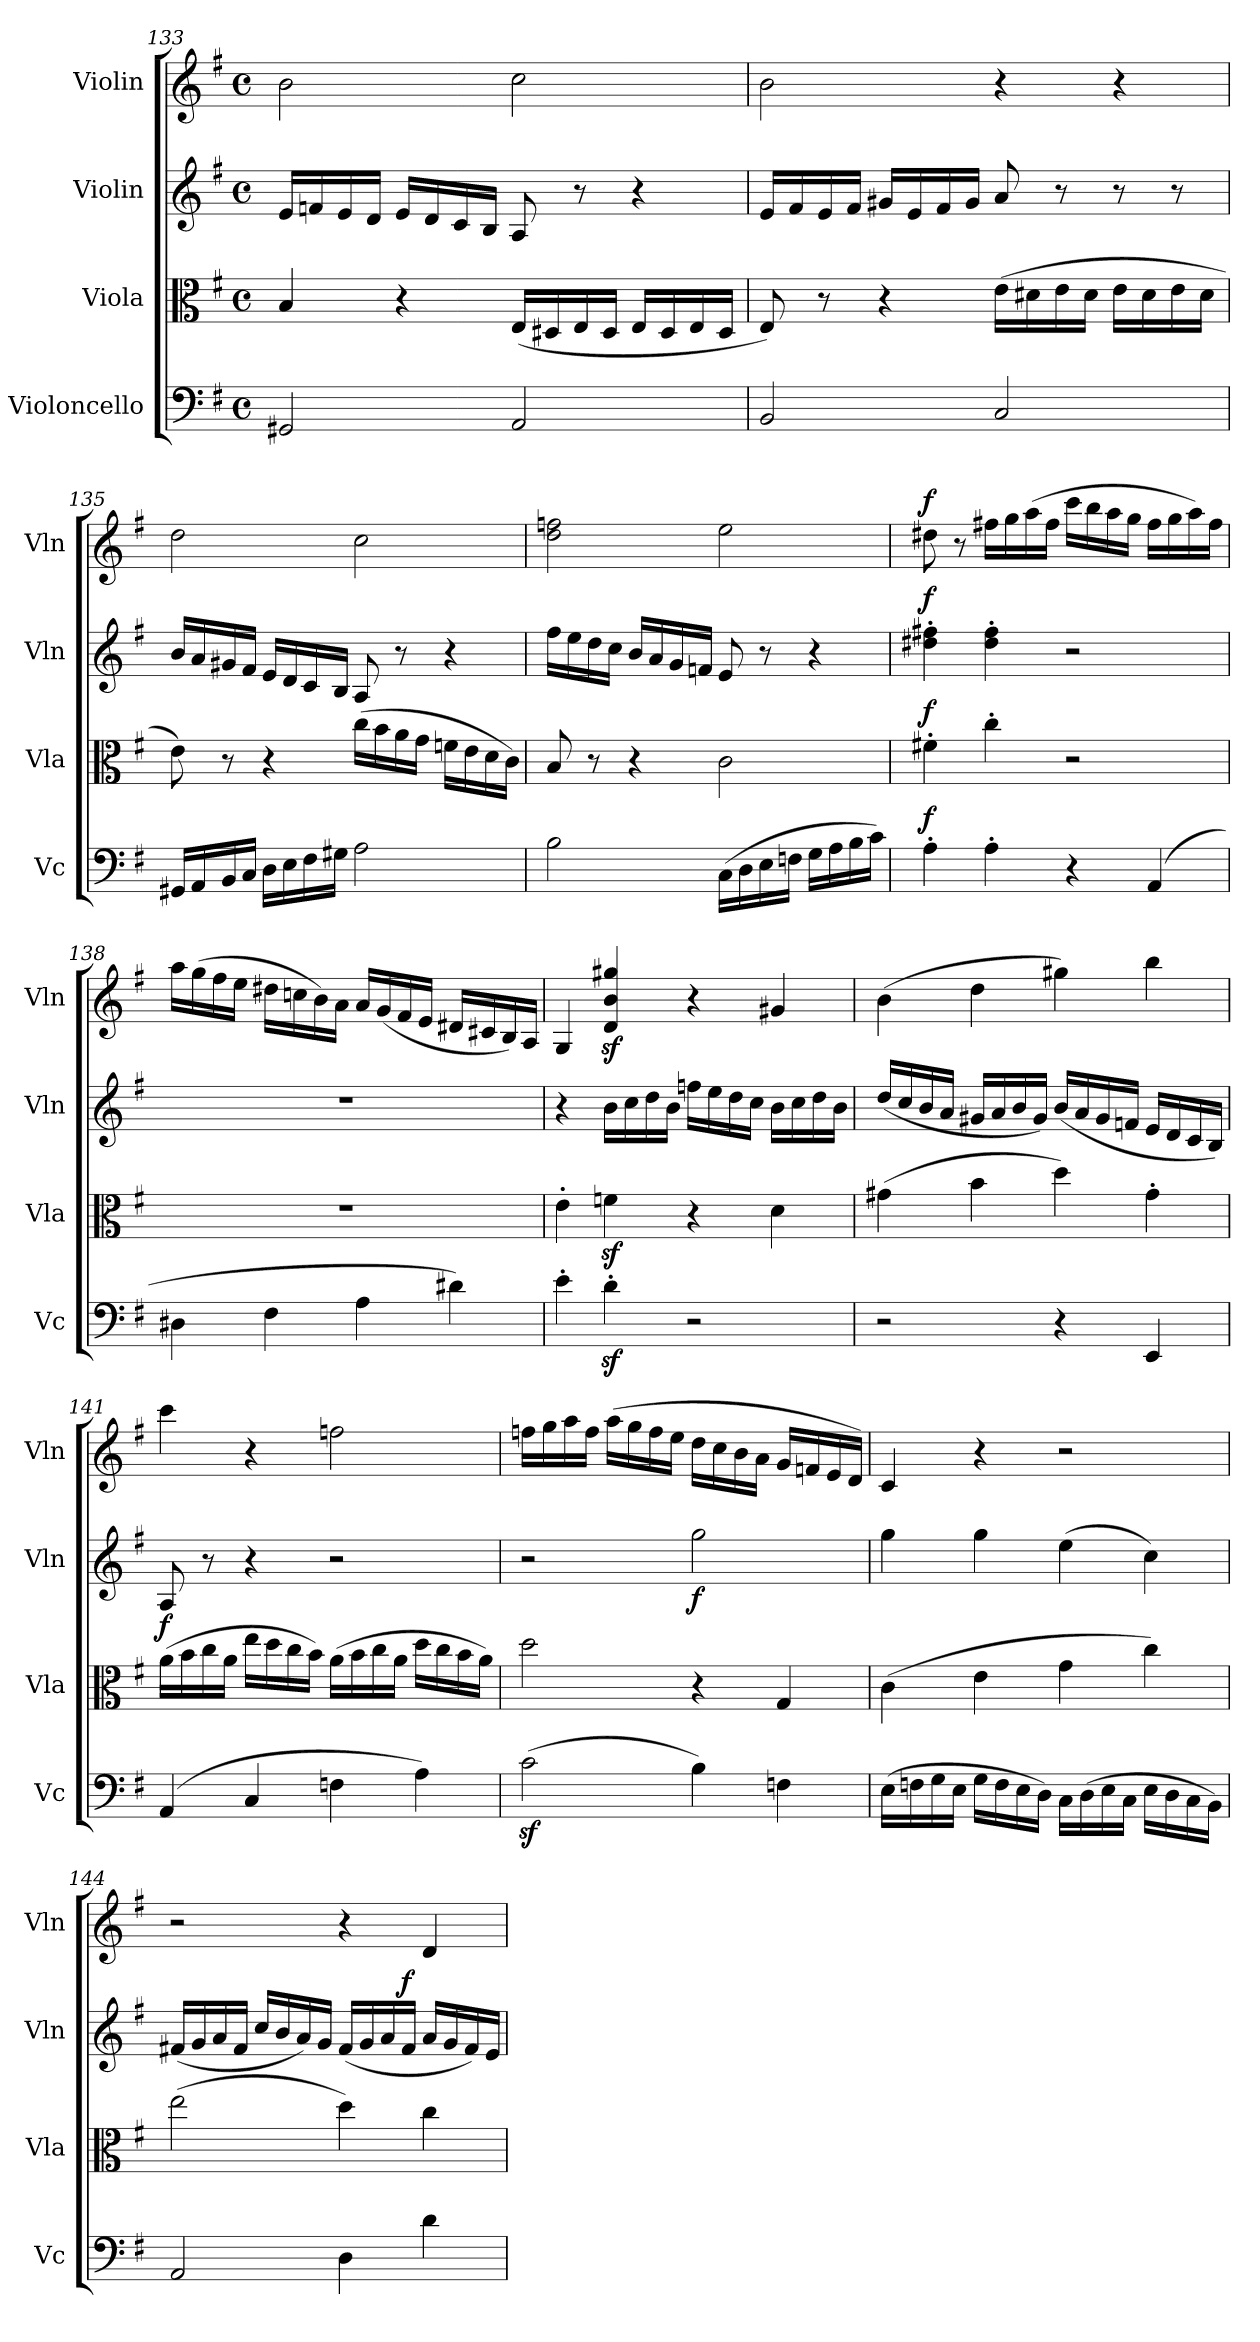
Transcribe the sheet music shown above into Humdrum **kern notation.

**kern	**dynam	**kern	**dynam	**kern	**dynam	**kern	**dynam
*part4	*part4	*part3	*part3	*part2	*part2	*part1	*part1
*staff4	*staff4	*staff3	*staff3	*staff2	*staff2	*staff1	*staff1
*I"Violoncello	*	*I"Viola	*	*I"Violin	*	*I"Violin	*
*I'Vc	*	*I'Vla	*	*I'Vln	*	*I'Vln	*
*clefF4	*	*clefC3	*	*clefG2	*	*clefG2	*
*k[f#]	*	*k[f#]	*	*k[f#]	*	*k[f#]	*
*M4/4	*	*M4/4	*	*M4/4	*	*M4/4	*
*met(c)	*	*met(c)	*	*met(c)	*	*met(c)	*
=133	=133	=133	=133	=133	=133	=133	=133
2GG#X/	.	4B/	.	16e/LL	.	2b\	.
.	.	.	.	16fn/	.	.	.
.	.	.	.	16e/	.	.	.
.	.	.	.	16d/JJ	.	.	.
.	.	4r	.	16e/LL	.	.	.
.	.	.	.	16d/	.	.	.
.	.	.	.	16c/	.	.	.
.	.	.	.	16B/JJ	.	.	.
2AA/	.	(16E/LL	.	8A/	.	2cc\	.
.	.	16D#X/	.	.	.	.	.
.	.	16E/	.	8r	.	.	.
.	.	16D#/JJ	.	.	.	.	.
.	.	16E/LL	.	4r	.	.	.
.	.	16D#/	.	.	.	.	.
.	.	16E/	.	.	.	.	.
.	.	16D#/JJ	.	.	.	.	.
=134	=134	=134	=134	=134	=134	=134	=134
2BB/	.	8E/)	.	16e/LL	.	2b\	.
.	.	.	.	16f#/	.	.	.
.	.	8r	.	16e/	.	.	.
.	.	.	.	16f#/JJ	.	.	.
.	.	4r	.	16g#X/LL	.	.	.
.	.	.	.	16e/	.	.	.
.	.	.	.	16f#/	.	.	.
.	.	.	.	16g#/JJ	.	.	.
2C/	.	(16e\LL	.	8a/	.	4r	.
.	.	16d#X\	.	.	.	.	.
.	.	16e\	.	8r	.	.	.
.	.	16d#\JJ	.	.	.	.	.
.	.	16e\LL	.	8r	.	4r	.
.	.	16d#\	.	.	.	.	.
.	.	16e\	.	8r	.	.	.
.	.	16d#\JJ	.	.	.	.	.
=135	=135	=135	=135	=135	=135	=135	=135
16GG#X/LL	.	8e\)	.	16b/LL	.	2dd\	.
16AA/	.	.	.	16a/	.	.	.
16BB/	.	8r	.	16g#X/	.	.	.
16C/JJ	.	.	.	16f#/JJ	.	.	.
16D\LL	.	4r	.	16e/LL	.	.	.
16E\	.	.	.	16d/	.	.	.
16F#\	.	.	.	16c/	.	.	.
16G#X\JJ	.	.	.	16B/JJ	.	.	.
2A\	.	(16cc\LL	.	8A/	.	2cc\	.
.	.	16b\	.	.	.	.	.
.	.	16a\	.	8r	.	.	.
.	.	16g\JJ	.	.	.	.	.
.	.	16fn\LL	.	4r	.	.	.
.	.	16e\	.	.	.	.	.
.	.	16d\	.	.	.	.	.
.	.	16c\JJ)	.	.	.	.	.
=136	=136	=136	=136	=136	=136	=136	=136
2B\	.	8B/	.	16ff#\LL	.	2dd\ 2ffn\	.
.	.	.	.	16ee\	.	.	.
.	.	8r	.	16dd\	.	.	.
.	.	.	.	16cc\JJ	.	.	.
.	.	4r	.	16b/LL	.	.	.
.	.	.	.	16a/	.	.	.
.	.	.	.	16g/	.	.	.
.	.	.	.	16fn/JJ	.	.	.
(16C\LL	.	2c\	.	8e/	.	2ee\	.
16D\	.	.	.	.	.	.	.
16E\	.	.	.	8r	.	.	.
16Fn\JJ	.	.	.	.	.	.	.
16G\LL	.	.	.	4r	.	.	.
16A\	.	.	.	.	.	.	.
16B\	.	.	.	.	.	.	.
16c\JJ)	.	.	.	.	.	.	.
=137	=137	=137	=137	=137	=137	=137	=137
!	!LO:DY:a	!	!LO:DY:a	!	!LO:DY:a	!	!LO:DY:a
4A'\	f	4f#X'\	f	4dd#X\' 4ff#X\'	f	8dd#X\	f
.	.	.	.	.	.	8r	.
4A'\	.	4cc'\	.	4dd#\' 4ff#\'	.	16ff#X\LL	.
.	.	.	.	.	.	16gg\	.
.	.	.	.	.	.	(16aa\	.
.	.	.	.	.	.	16ff#\JJ	.
4r	.	2r	.	2r	.	16ccc\LL	.
.	.	.	.	.	.	16bb\	.
.	.	.	.	.	.	16aa\	.
.	.	.	.	.	.	16gg\JJ	.
(4AA/	.	.	.	.	.	16ff#\LL	.
.	.	.	.	.	.	16gg\	.
.	.	.	.	.	.	16aa\)	.
.	.	.	.	.	.	16ff#\JJ	.
=138	=138	=138	=138	=138	=138	=138	=138
4D#X\	.	1r	.	1r	.	16aa\LL	.
.	.	.	.	.	.	(16gg\	.
.	.	.	.	.	.	16ff#\	.
.	.	.	.	.	.	16ee\JJ	.
4F#\	.	.	.	.	.	16dd#X\LL	.
.	.	.	.	.	.	16ccn\	.
.	.	.	.	.	.	16b\)	.
.	.	.	.	.	.	16a\JJ	.
4A\	.	.	.	.	.	16a/LL	.
.	.	.	.	.	.	(16g/	.
.	.	.	.	.	.	16f#/	.
.	.	.	.	.	.	16e/JJ	.
4d#X\)	.	.	.	.	.	16d#X/LL	.
.	.	.	.	.	.	16c#X/	.
.	.	.	.	.	.	16B/)	.
.	.	.	.	.	.	16A/JJ	.
=139	=139	=139	=139	=139	=139	=139	=139
4e'\	.	4e'\	.	4r	.	4G/	.
4dz<'\	.	4fnz>\	.	16b\LL	.	4d/z> 4b/z> 4gg#X/z>	.
.	.	.	.	16cc\	.	.	.
.	.	.	.	16dd\	.	.	.
.	.	.	.	16b\JJ	.	.	.
2r	.	4r	.	16ffn\LL	.	4r	.
.	.	.	.	16ee\	.	.	.
.	.	.	.	16dd\	.	.	.
.	.	.	.	16cc\JJ	.	.	.
.	.	4d\	.	16b\LL	.	4g#X/	.
.	.	.	.	16cc\	.	.	.
.	.	.	.	16dd\	.	.	.
.	.	.	.	16b\JJ	.	.	.
=140	=140	=140	=140	=140	=140	=140	=140
2r	.	(4g#X\	.	(16dd/LL	.	(4b\	.
.	.	.	.	16cc/	.	.	.
.	.	.	.	16b/	.	.	.
.	.	.	.	16a/JJ	.	.	.
.	.	4b\	.	16g#X/LL	.	4dd\	.
.	.	.	.	16a/	.	.	.
.	.	.	.	16b/	.	.	.
.	.	.	.	16g#/JJ)	.	.	.
4r	.	4dd\)	.	(16b/LL	.	4gg#X\)	.
.	.	.	.	16a/	.	.	.
.	.	.	.	16g#/	.	.	.
.	.	.	.	16fn/JJ	.	.	.
4EE/	.	4g#'\	.	16e/LL	.	4bb\	.
.	.	.	.	16d/	.	.	.
.	.	.	.	16c/	.	.	.
.	.	.	.	16B/JJ)	.	.	.
=141	=141	=141	=141	=141	=141	=141	=141
!	!	!	!LO:DY:a	!	!	!	!
(4AA/	.	(16a\LL	f	8A/	.	4ccc\	.
.	.	16b\	.	.	.	.	.
.	.	16cc\	.	8r	.	.	.
.	.	16a\JJ	.	.	.	.	.
4C/	.	16ee\LL	.	4r	.	4r	.
.	.	16dd\	.	.	.	.	.
.	.	16cc\	.	.	.	.	.
.	.	16b\JJ)	.	.	.	.	.
4Fn\	.	(16a\LL	.	2r	.	2ffn\	.
.	.	16b\	.	.	.	.	.
.	.	16cc\	.	.	.	.	.
.	.	16a\JJ	.	.	.	.	.
4A\)	.	16dd\LL	.	.	.	.	.
.	.	16cc\	.	.	.	.	.
.	.	16b\	.	.	.	.	.
.	.	16a\JJ)	.	.	.	.	.
=142	=142	=142	=142	=142	=142	=142	=142
(2cz<\	.	2dd\	.	2r	.	16ffn\LL	.
.	.	.	.	.	.	16gg\	.
.	.	.	.	.	.	16aa\	.
.	.	.	.	.	.	16ff\JJ	.
.	.	.	.	.	.	(16aa\LL	.
.	.	.	.	.	.	16gg\	.
.	.	.	.	.	.	16ff\	.
.	.	.	.	.	.	16ee\JJ	.
!	!	!	!	!	!LO:DY:b	!	!
4B\)	.	4r	.	2gg\	f	16dd\LL	.
.	.	.	.	.	.	16cc\	.
.	.	.	.	.	.	16b\	.
.	.	.	.	.	.	16a\JJ	.
4Fn\	.	4G/	.	.	.	16g/LL	.
.	.	.	.	.	.	16fn/	.
.	.	.	.	.	.	16e/	.
.	.	.	.	.	.	16d/JJ)	.
=143	=143	=143	=143	=143	=143	=143	=143
(16E\LL	.	(4c\	.	4gg\	.	4c/	.
16Fn\	.	.	.	.	.	.	.
16G\	.	.	.	.	.	.	.
16E\JJ	.	.	.	.	.	.	.
16G\LL	.	4e\	.	4gg\	.	4r	.
16F\	.	.	.	.	.	.	.
16E\	.	.	.	.	.	.	.
16D\JJ)	.	.	.	.	.	.	.
16C\LL	.	4g\	.	(4ee\	.	2r	.
(16D\	.	.	.	.	.	.	.
16E\	.	.	.	.	.	.	.
16C\JJ	.	.	.	.	.	.	.
16E\LL	.	4cc\)	.	4cc\)	.	.	.
16D\	.	.	.	.	.	.	.
16C\	.	.	.	.	.	.	.
16BB\JJ)	.	.	.	.	.	.	.
=144	=144	=144	=144	=144	=144	=144	=144
2AA/	.	(2ee\	.	(16f#X/LL	.	2r	.
.	.	.	.	16g/	.	.	.
.	.	.	.	16a/	.	.	.
.	.	.	.	16f#/JJ	.	.	.
.	.	.	.	16cc/LL	.	.	.
.	.	.	.	16b/	.	.	.
.	.	.	.	16a/)	.	.	.
.	.	.	.	16g/JJ	.	.	.
4D\	.	4dd\)	.	(16f#/LL	.	4r	.
.	.	.	.	16g/	.	.	.
.	.	.	.	16a/	.	.	.
!	!	!	!	!	!LO:DY:a	!	!
.	.	.	.	16f#/JJ	f	.	.
4d\	.	4cc\	.	16a/LL	.	4d/	.
.	.	.	.	16g/	.	.	.
.	.	.	.	16f#/)	.	.	.
.	.	.	.	16e/JJ	.	.	.
=	=	=	=	=	=	=	=
*-	*-	*-	*-	*-	*-	*-	*-
